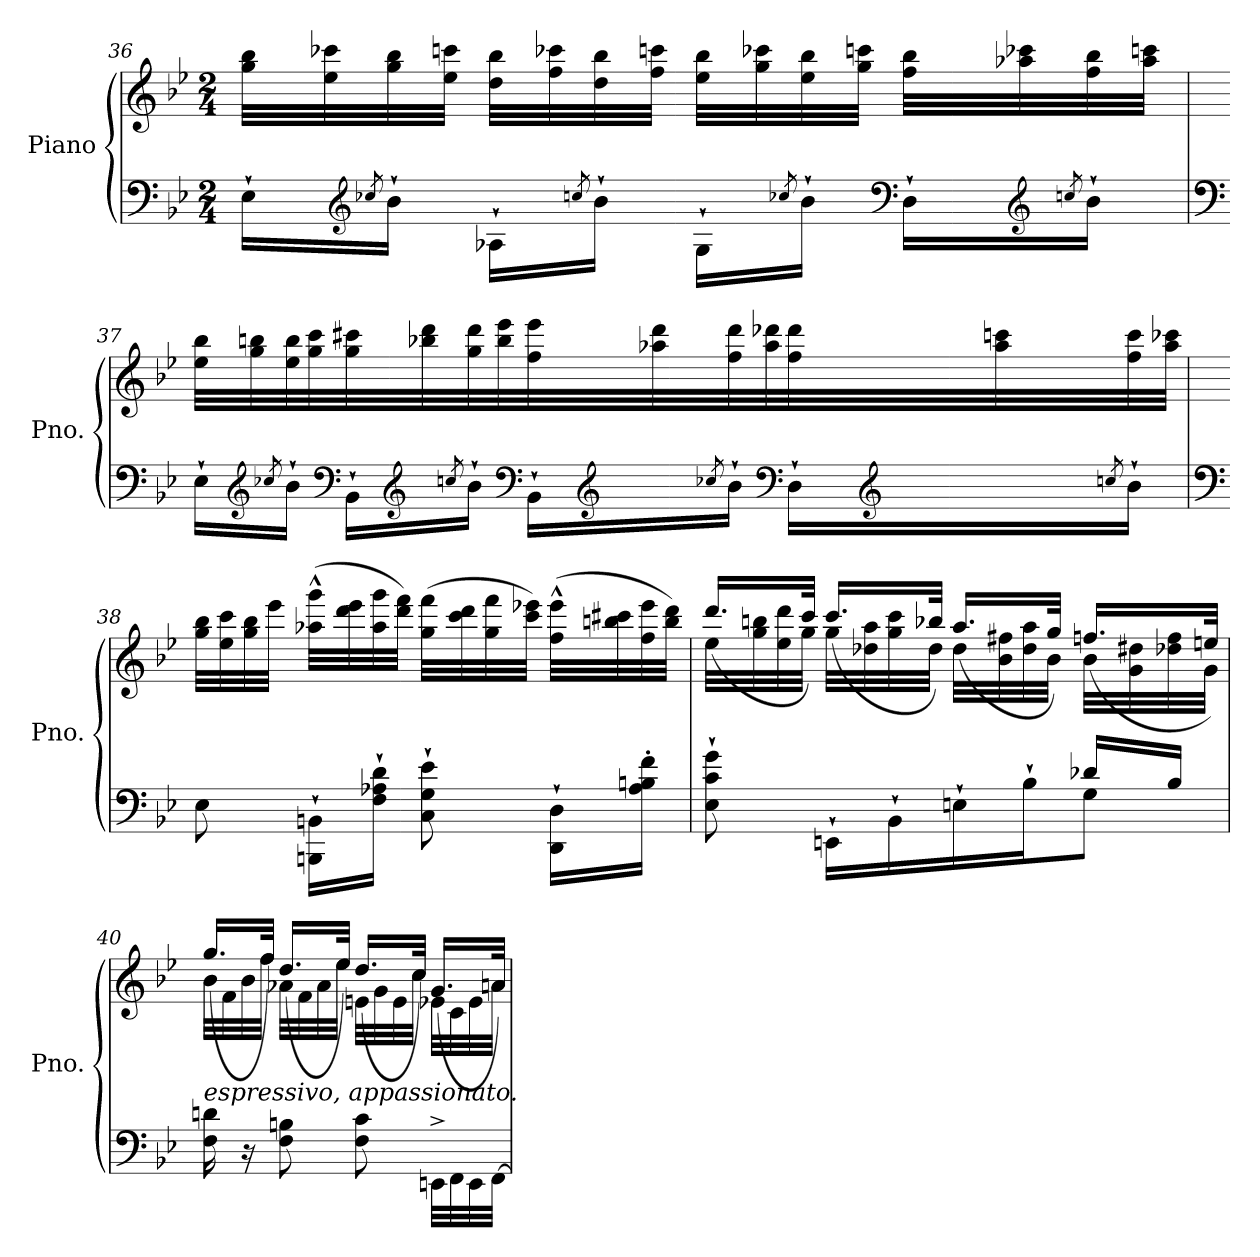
**kern	**kern	**dynam
*part1	*part1	*part1
*staff2	*staff1	*staff1/2
*I"Piano	*	*
*I'Pno.	*	*
!!LO:LB:g=z
*clefF4	*clefG2	*
*k[b-e-]	*k[b-e-]	*
*M2/4	*M2/4	*
=36	=36	=36
16E-`\LL	32gg\ 32bb-\LLL	.
.	32ee-\ 32ccc-X\	.
*clefG2	*	*
8qcc-X/	.	.
16b-`\JJ	32gg\ 32bb-\	.
.	32ee-\ 32cccn\JJJ	.
16A-X`\LL	32dd\ 32bb-\LLL	.
.	32ff\ 32ccc-X\	.
8qccn/	.	.
16b-`\JJ	32dd\ 32bb-\	.
.	32ff\ 32cccn\JJJ	.
16G`\LL	32ee-\ 32bb-\LLL	.
.	32gg\ 32ccc-X\	.
8qcc-X/	.	.
16b-`\JJ	32ee-\ 32bb-\	.
.	32gg\ 32cccn\JJJ	.
*clefF4	*	*
16D`\LL	32ff\ 32bb-\LLL	.
.	32aa-X\ 32ccc-X\	.
*clefG2	*	*
8qccn/	.	.
16b-`\JJ	32ff\ 32bb-\	.
.	32aa-\ 32cccn\JJJ	.
!!LO:LB:g=z
=37	=37	=37
*clefF4	*	*
16E-`\LL	32ee-\ 32bb-\LLL	.
.	32gg\ 32bbn\	.
*clefG2	*	*
8qcc-X/	.	.
16b-`\JJ	32ee-\ 32bb\	.
.	32gg\ 32ccc\	.
*clefF4	*	*
16BB-`\LL	32gg\ 32ccc#X\	.
.	32bb-X\ 32ddd\	.
*clefG2	*	*
8qccn/	.	.
16b-`\JJ	32gg\ 32ddd\	.
.	32bb-\ 32eee-\	.
*clefF4	*	*
16BB-`\LL	32ff\ 32eee-\	.
.	32aa-X\ 32ddd\	.
*clefG2	*	*
8qcc-X/	.	.
16b-`\JJ	32ff\ 32ddd\	.
.	32aa-\ 32ddd-X\	.
*clefF4	*	*
16D`\LL	32ff\ 32ddd-\	.
.	32aa-\ 32cccn\	.
*clefG2	*	*
8qccn/	.	.
16b-`\JJ	32ff\ 32ccc\	.
.	32aa-\ 32ccc-X\JJJ	.
!!LO:PB:g=z
=38	=38	=38
*clefF4	*	*
8E-\	32gg\ 32bb-\LLL	.
.	32ee-\ 32ccc\	.
.	32gg\ 32bb-\	.
.	32eee-\JJJ	.
!	!	!LO:DY:b
16BBBn\` 16BBn\`LL	(>32aa-X\^^ 32ggg\^^LLL	other-dynamics
.	32ddd\ 32eee-\	.
16F\` 16A-X\` 16d\`JJ	32aa-\ 32ggg\	.
.	32ddd\ 32fff\JJJ)	.
8C\` 8G\` 8e-\`	(>32gg\ 32fff\LLL	.
.	32ccc\ 32ddd\	.
.	32gg\ 32fff\	.
.	32ccc\ 32eee-X\JJJ)	.
16DD\` 16D\`LL	(>32ff\^^ 32eee-\^^LLL	.
.	32bbn\ 32ccc#X\	.
16A-\' 16Bn\' 16f\'JJ	32ff\ 32eee-\	.
.	32bb\ 32ddd\JJJ)	.
!!LO:LB:g=z
=39	=39	=39
*^	*^	*
8E-\` 8c\` 8g\`	4.ryy	32ee-\LLL	(>16.ddd/LL	.
.	.	32gg\ 32bbn\	.	.
.	.	32ee-\ 32ddd\	.	.
.	.	32gg\JJJ	32ccc/JJk)	.
16EEn`\LL	.	32gg\LLL	(>16.ccc/LL	.
.	.	32dd-X\ 32aa\	.	.
16BB-`\	.	32gg\ 32ccc\	.	.
.	.	32dd-\JJJ	32bb-X/JJk)	.
16En`\	.	32dd-\LLL	(>16.aa/LL	.
.	.	32b-\ 32ff#X\	.	.
16B-`\J	.	32dd-\ 32aa\	.	.
.	.	32b-\JJJ	32gg/JJk)	.
8G\J	16d-X/LL	32b-\LLL	(>16.ffn/LL	.
.	.	32g\ 32dd#X\	.	.
.	16B-/JJ	32dd-X\ 32ff\	.	.
.	.	32g\JJJ	32een/JJk)	.
*v	*v	*	*	*
=40	=40	=40	=40
!	!LO:TX:b:i:t=espressivo, appassionato.	!	!
16F\ 16dn\	32b-\LLL	(>16.gg/LL	.
.	32f\	.	.
16r	32b-\	.	.
.	32ff\JJJ	32ff/JJk)	.
8F\ 8Bn\	32a-X\LLL	(>16.dd/LL	.
.	32f\	.	.
.	32a-\	.	.
.	32ee-\JJJ	32ee-/JJk)	.
8F\ 8c\	32en\LLL	(>16.dd/LL	.
.	32g\	.	.
.	32e\	.	.
.	32cc\JJJ	32cc/JJk)	.
32EEn^\LLL	32e-X\LLL	(>16.g/LL	.
32FF\	32c\	.	.
32EE\	32e-\	.	.
[32FF\JJJ	32an\JJJ	32a/JJk)	.
*	*v	*v	*
=	=	=
*-	*-	*-
